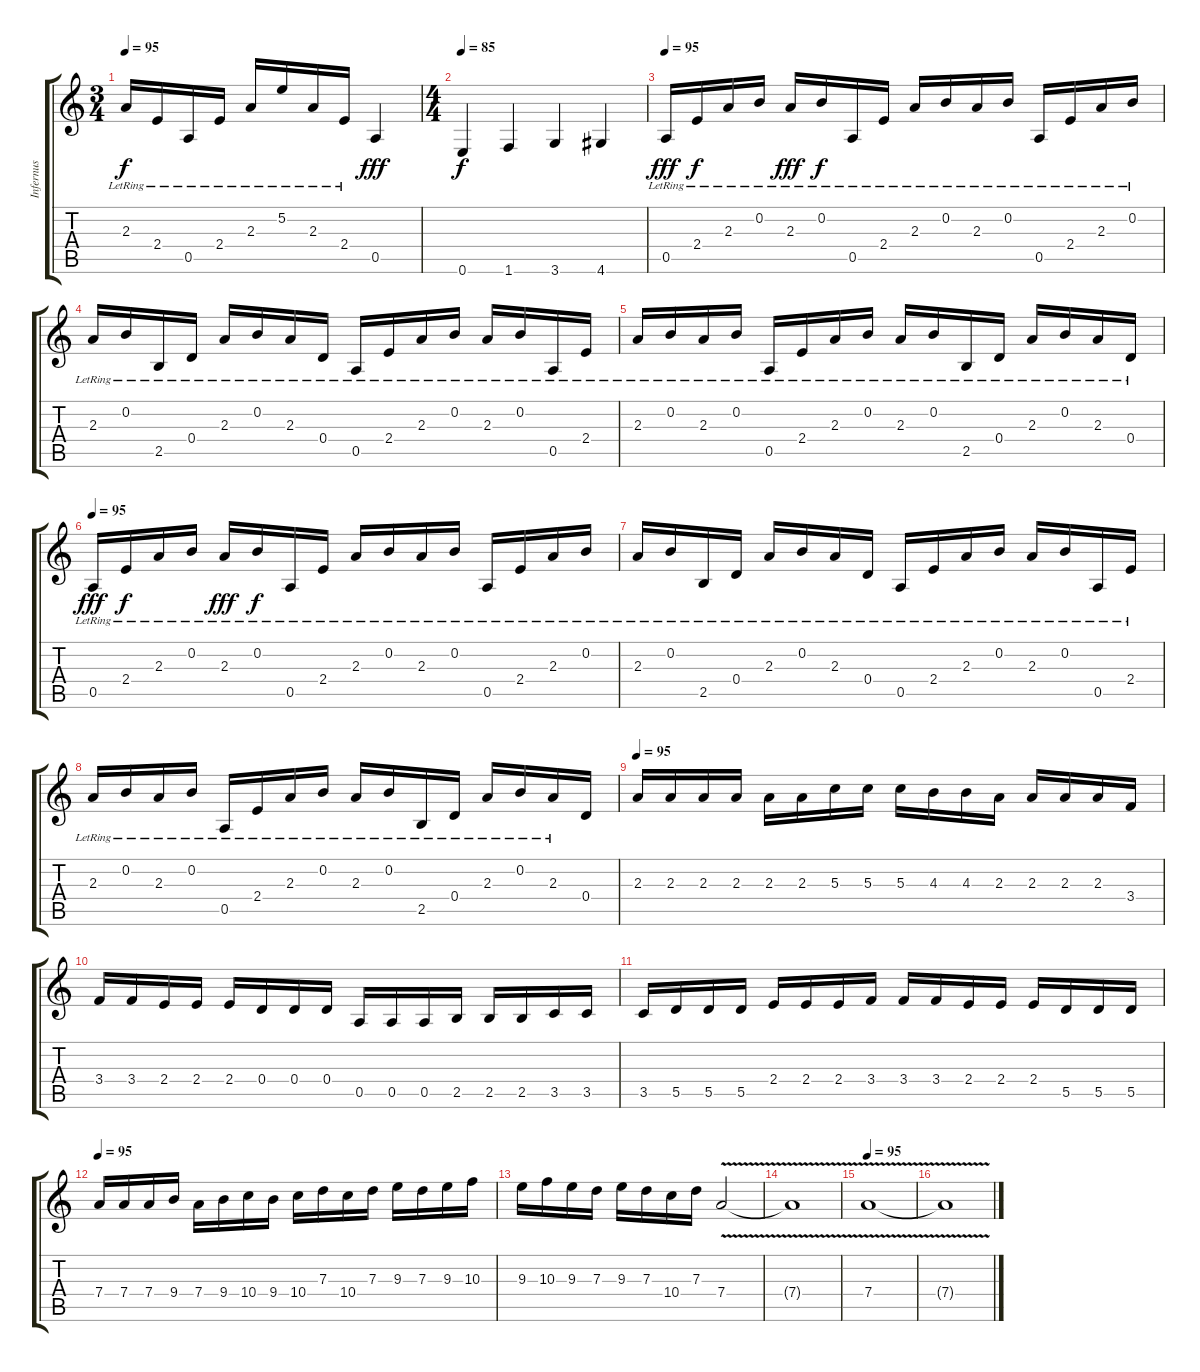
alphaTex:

\track ("Infernus" "Infernus") {instrument distortionguitar}
\staff {score tabs}
\tuning (E4 B3 G3 D3 A2 E2) {hide}
\ts (3 4)
\tempo 95
\clef g2
\ks c
2.3{lr}.16{dy f} 2.4{lr}.16 0.5{lr}.16 2.4{lr}.16 2.3{lr}.16 5.2{lr}.16 2.3{lr}.16 2.4{lr}.16 0.5.4{dy fff} |
\ts (4 4)
\tempo 85
0.6.4{dy f} 1.6.4 3.6.4 4.6.4 |
\tempo 95
0.5{lr}.16{dy fff} 2.4{lr}.16{dy f} 2.3{lr}.16 0.2{lr}.16 2.3{lr}.16{dy fff} 0.2{lr}.16{dy f} 0.5{lr}.16 2.4{lr}.16 2.3{lr}.16 0.2{lr}.16 2.3{lr}.16 0.2{lr}.16 0.5{lr}.16 2.4{lr}.16 2.3{lr}.16 0.2{lr}.16 |
2.3{lr}.16 0.2{lr}.16 2.5{lr}.16 0.4{lr}.16 2.3{lr}.16 0.2{lr}.16 2.3{lr}.16 0.4{lr}.16 0.5{lr}.16 2.4{lr}.16 2.3{lr}.16 0.2{lr}.16 2.3{lr}.16 0.2{lr}.16 0.5{lr}.16 2.4{lr}.16 |
2.3{lr}.16 0.2{lr}.16 2.3{lr}.16 0.2{lr}.16 0.5{lr}.16 2.4{lr}.16 2.3{lr}.16 0.2{lr}.16 2.3{lr}.16 0.2{lr}.16 2.5{lr}.16 0.4{lr}.16 2.3{lr}.16 0.2{lr}.16 2.3{lr}.16 0.4{lr}.16 |
\tempo 95
0.5{lr}.16{dy fff} 2.4{lr}.16{dy f} 2.3{lr}.16 0.2{lr}.16 2.3{lr}.16{dy fff} 0.2{lr}.16{dy f} 0.5{lr}.16 2.4{lr}.16 2.3{lr}.16 0.2{lr}.16 2.3{lr}.16 0.2{lr}.16 0.5{lr}.16 2.4{lr}.16 2.3{lr}.16 0.2{lr}.16 |
2.3{lr}.16 0.2{lr}.16 2.5{lr}.16 0.4{lr}.16 2.3{lr}.16 0.2{lr}.16 2.3{lr}.16 0.4{lr}.16 0.5{lr}.16 2.4{lr}.16 2.3{lr}.16 0.2{lr}.16 2.3{lr}.16 0.2{lr}.16 0.5{lr}.16 2.4{lr}.16 |
2.3{lr}.16 0.2{lr}.16 2.3{lr}.16 0.2{lr}.16 0.5{lr}.16 2.4{lr}.16 2.3{lr}.16 0.2{lr}.16 2.3{lr}.16 0.2{lr}.16 2.5{lr}.16 0.4{lr}.16 2.3{lr}.16 0.2{lr}.16 2.3{lr}.16 0.4.16 |
\tempo 95
2.3.16 2.3.16 2.3.16 2.3.16 2.3.16 2.3.16 5.3.16 5.3.16 5.3.16 4.3.16 4.3.16 2.3.16 2.3.16 2.3.16 2.3.16 3.4.16 |
3.4.16 3.4.16 2.4.16 2.4.16 2.4.16 0.4.16 0.4.16 0.4.16 0.5.16 0.5.16 0.5.16 2.5.16 2.5.16 2.5.16 3.5.16 3.5.16 |
3.5.16 5.5.16 5.5.16 5.5.16 2.4.16 2.4.16 2.4.16 3.4.16 3.4.16 3.4.16 2.4.16 2.4.16 2.4.16 5.5.16 5.5.16 5.5.16 |
\tempo 95
7.4.16 7.4.16 7.4.16 9.4.16 7.4.16 9.4.16 10.4.16 9.4.16 10.4.16 7.3.16 10.4.16 7.3.16 9.3.16 7.3.16 9.3.16 10.3.16 |
9.3.16 10.3.16 9.3.16 7.3.16 9.3.16 7.3.16 10.4.16 7.3.16 7.4{v}.2 |
7.4{t}.1 |
\tempo 95
7.4{v}.1 |
7.4{t}.1
